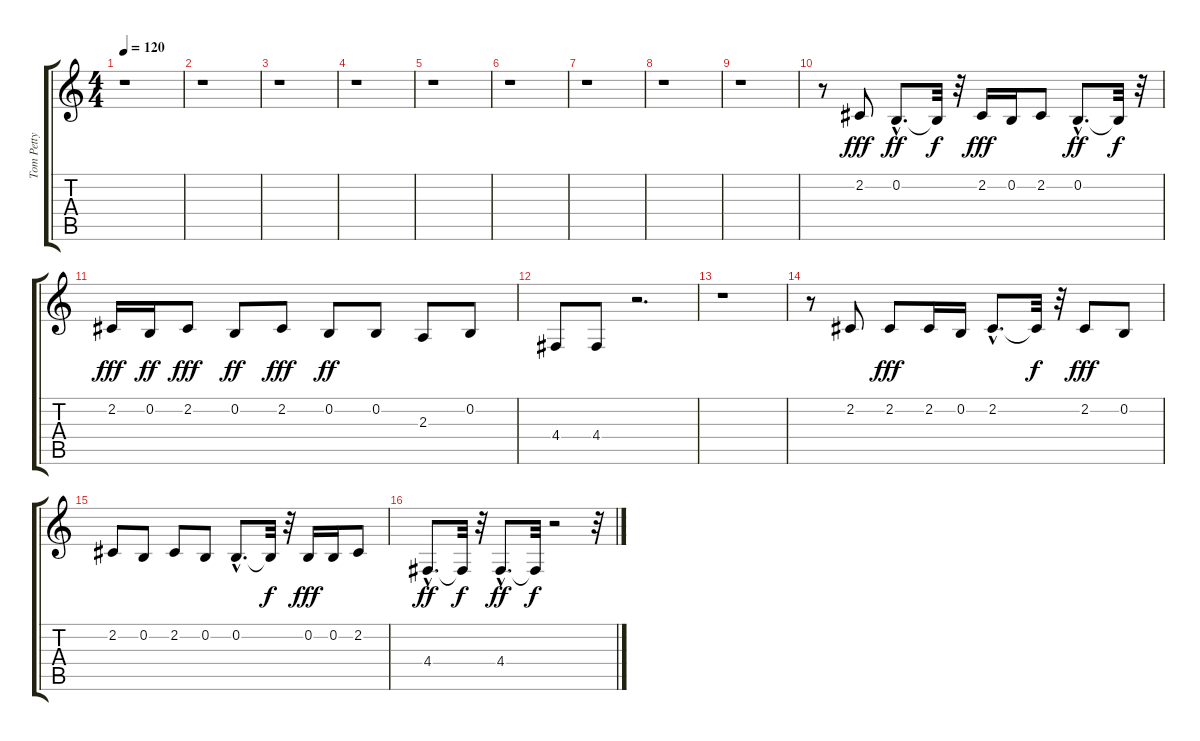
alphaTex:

\track ("Tom Petty Melody (clavinet)" "Tom Petty ") {instrument clavinet}
\staff {score tabs}
\tuning (E4 B3 G3 D3 A2 E2) {hide}
\ts (4 4)
\tempo 120
\clef g2
\ks c
r.1{dy fff instrument clavinet} |
r.1 |
r.1 |
r.1 |
r.1 |
r.1 |
r.1 |
r.1 |
r.1 |
r.8 2.2.8 0.2{hac}.8{d dy ff} 0.2{t}.32{dy f} r.32 2.2.16{dy fff} 0.2.16 2.2.8 0.2{hac}.8{d dy ff} 0.2{t}.32{dy f} r.32 |
2.2.16{dy fff} 0.2.16{dy ff} 2.2.8{dy fff} 0.2.8{dy ff} 2.2.8{dy fff} 0.2.8{dy ff} 0.2.8 2.3.8 0.2.8 |
4.4.8 4.4.8 r.2{d} |
r.1 |
r.8 2.2.8 2.2.8{dy fff} 2.2.16 0.2.16 2.2{hac}.8{d} 2.2{t}.32{dy f} r.32 2.2.8{dy fff} 0.2.8 |
2.2.8 0.2.8 2.2.8 0.2.8 0.2{hac}.8{d} 0.2{t}.32{dy f} r.32 0.2.16{dy fff} 0.2.16 2.2.8 |
4.4{hac}.8{d dy ff} 4.4{t}.32{dy f} r.32 4.4{hac}.8{d dy ff} 4.4{t}.32{dy f} r.2 r.32
